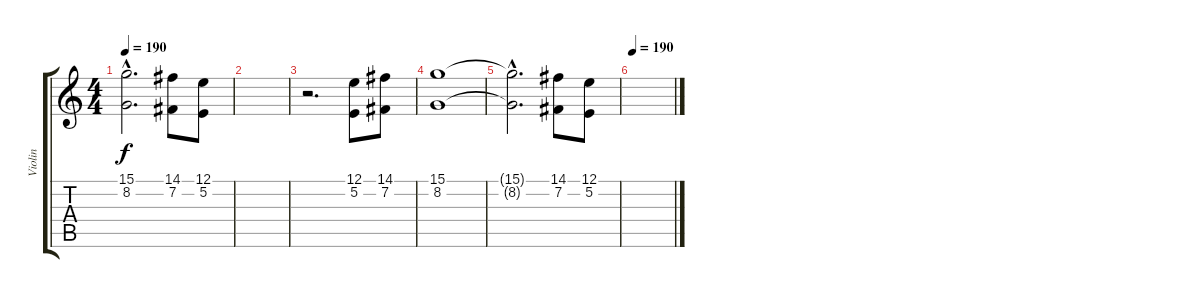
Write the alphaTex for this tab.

\track ("Violin" "Violin") {instrument violin}
\staff {score tabs}
\tuning (E4 B3 G3 D3 A2 E2) {hide}
\ts (4 4)
\tempo 190
\clef g2
\ks c
(15.1{hac t} 8.2{hac t}).2{d dy f} (14.1 7.2).8 (12.1 5.2).8 |
|
r.2{d} (12.1 5.2).8 (14.1 7.2).8 |
(15.1 8.2).1 |
(15.1{hac t} 8.2{hac t}).2{d} (14.1 7.2).8 (12.1 5.2).8 |
\tempo 190
